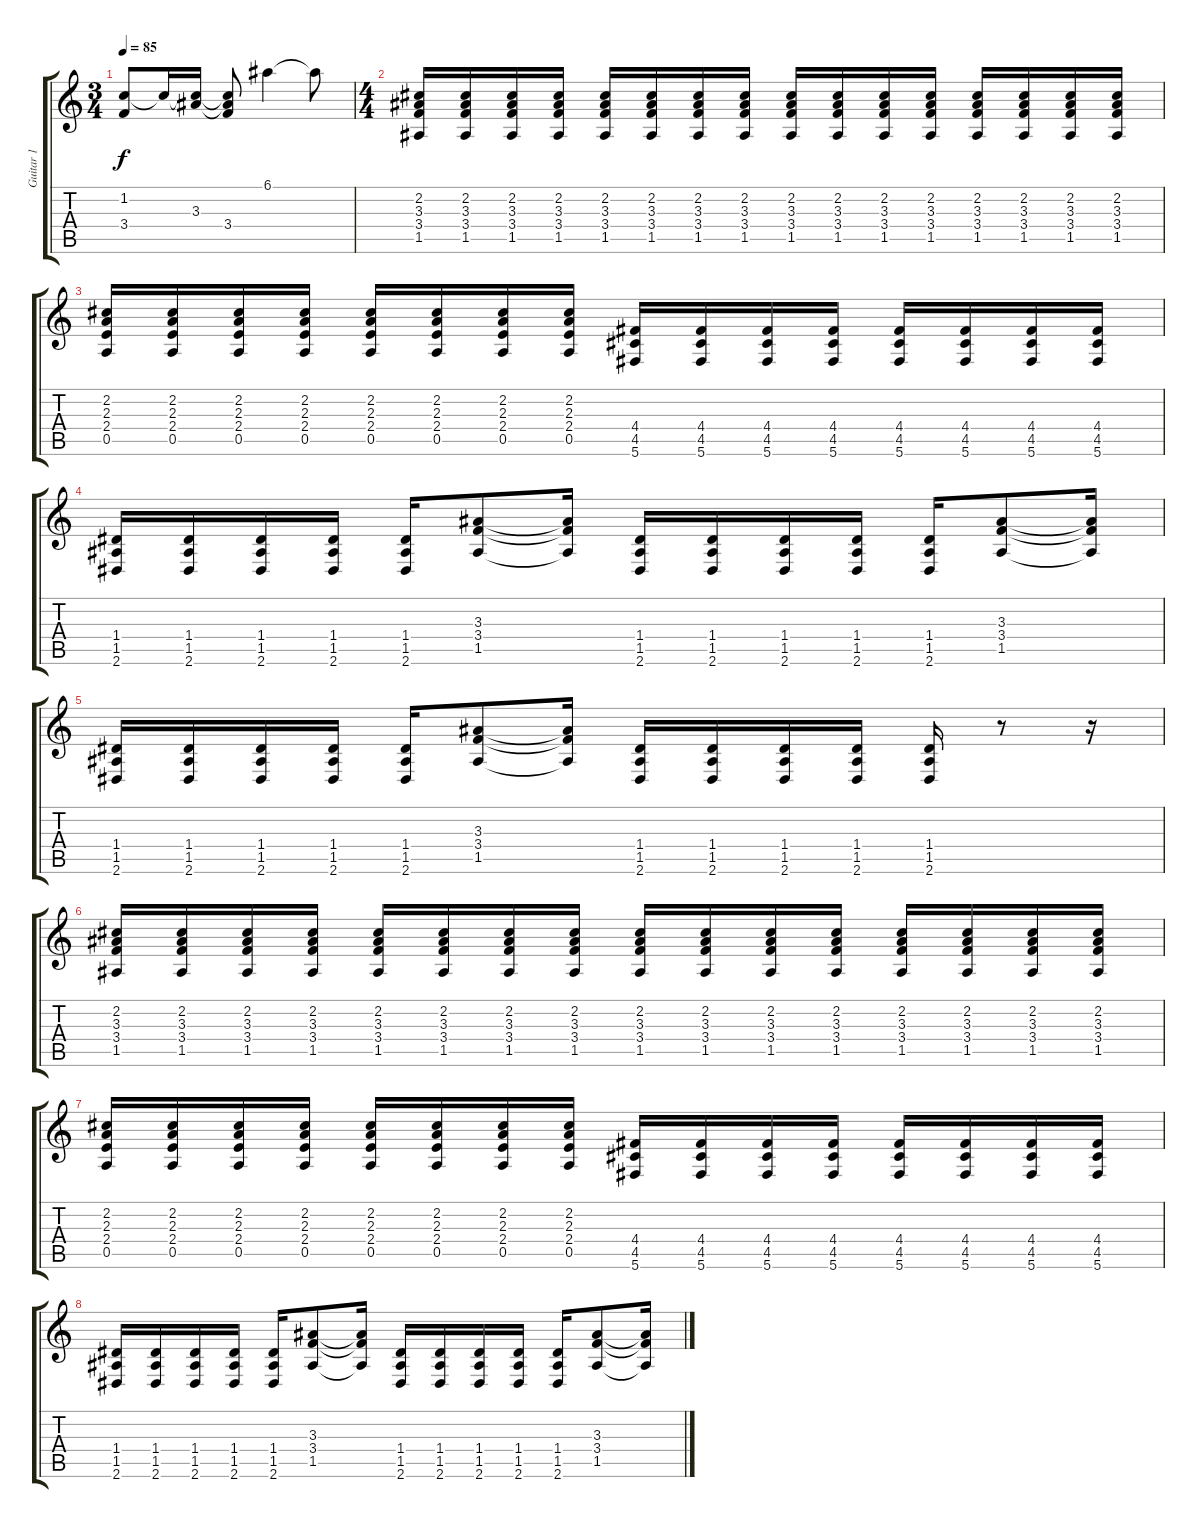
\track ("Guitar 1" "Guitar 1") {instrument distortionguitar}
\staff {score tabs}
\tuning (E4 B3 G3 D3 A2 Db2) {hide}
\ts (3 4)
\tempo 85
\clef g2
\ks c
(1.2 3.4{t}).8{dy f} 1.2{t}.16 (1.2{t} 3.3).16 (1.2{t} 3.3{t} 3.4).8 6.1.4 6.1{t}.8 |
\ts (4 4)
(2.2 3.3 3.4 1.5).16{instrument distortionguitar} (2.2 3.3 3.4 1.5).16 (2.2 3.3 3.4 1.5).16 (2.2 3.3 3.4 1.5).16 (2.2 3.3 3.4 1.5).16 (2.2 3.3 3.4 1.5).16 (2.2 3.3 3.4 1.5).16 (2.2 3.3 3.4 1.5).16 (2.2 3.3 3.4 1.5).16 (2.2 3.3 3.4 1.5).16 (2.2 3.3 3.4 1.5).16 (2.2 3.3 3.4 1.5).16 (2.2 3.3 3.4 1.5).16 (2.2 3.3 3.4 1.5).16 (2.2 3.3 3.4 1.5).16 (2.2 3.3 3.4 1.5).16 |
(2.2 2.3 2.4 0.5).16 (2.2 2.3 2.4 0.5).16 (2.2 2.3 2.4 0.5).16 (2.2 2.3 2.4 0.5).16 (2.2 2.3 2.4 0.5).16 (2.2 2.3 2.4 0.5).16 (2.2 2.3 2.4 0.5).16 (2.2 2.3 2.4 0.5).16 (4.4 4.5 5.6).16 (4.4 4.5 5.6).16 (4.4 4.5 5.6).16 (4.4 4.5 5.6).16 (4.4 4.5 5.6).16 (4.4 4.5 5.6).16 (4.4 4.5 5.6).16 (4.4 4.5 5.6).16 |
(1.4 1.5 2.6).16 (1.4 1.5 2.6).16 (1.4 1.5 2.6).16 (1.4 1.5 2.6).16 (1.4 1.5 2.6).16 (3.3 3.4 1.5).8 (3.3{t} 3.4{t} 1.5{t}).16 (1.4 1.5 2.6).16 (1.4 1.5 2.6).16 (1.4 1.5 2.6).16 (1.4 1.5 2.6).16 (1.4 1.5 2.6).16 (3.3 3.4 1.5).8 (3.3{t} 3.4{t} 1.5{t}).16 |
(1.4 1.5 2.6).16 (1.4 1.5 2.6).16 (1.4 1.5 2.6).16 (1.4 1.5 2.6).16 (1.4 1.5 2.6).16 (3.3 3.4 1.5).8 (3.3{t} 3.4{t} 1.5{t}).16 (1.4 1.5 2.6).16 (1.4 1.5 2.6).16 (1.4 1.5 2.6).16 (1.4 1.5 2.6).16 (1.4 1.5 2.6).16 r.8 r.16 |
(2.2 3.3 3.4 1.5).16{instrument distortionguitar} (2.2 3.3 3.4 1.5).16 (2.2 3.3 3.4 1.5).16 (2.2 3.3 3.4 1.5).16 (2.2 3.3 3.4 1.5).16 (2.2 3.3 3.4 1.5).16 (2.2 3.3 3.4 1.5).16 (2.2 3.3 3.4 1.5).16 (2.2 3.3 3.4 1.5).16 (2.2 3.3 3.4 1.5).16 (2.2 3.3 3.4 1.5).16 (2.2 3.3 3.4 1.5).16 (2.2 3.3 3.4 1.5).16 (2.2 3.3 3.4 1.5).16 (2.2 3.3 3.4 1.5).16 (2.2 3.3 3.4 1.5).16 |
(2.2 2.3 2.4 0.5).16 (2.2 2.3 2.4 0.5).16 (2.2 2.3 2.4 0.5).16 (2.2 2.3 2.4 0.5).16 (2.2 2.3 2.4 0.5).16 (2.2 2.3 2.4 0.5).16 (2.2 2.3 2.4 0.5).16 (2.2 2.3 2.4 0.5).16 (4.4 4.5 5.6).16 (4.4 4.5 5.6).16 (4.4 4.5 5.6).16 (4.4 4.5 5.6).16 (4.4 4.5 5.6).16 (4.4 4.5 5.6).16 (4.4 4.5 5.6).16 (4.4 4.5 5.6).16 |
(1.4 1.5 2.6).16 (1.4 1.5 2.6).16 (1.4 1.5 2.6).16 (1.4 1.5 2.6).16 (1.4 1.5 2.6).16 (3.3 3.4 1.5).8 (3.3{t} 3.4{t} 1.5{t}).16 (1.4 1.5 2.6).16 (1.4 1.5 2.6).16 (1.4 1.5 2.6).16 (1.4 1.5 2.6).16 (1.4 1.5 2.6).16 (3.3 3.4 1.5).8 (3.3{t} 3.4{t} 1.5{t}).16
